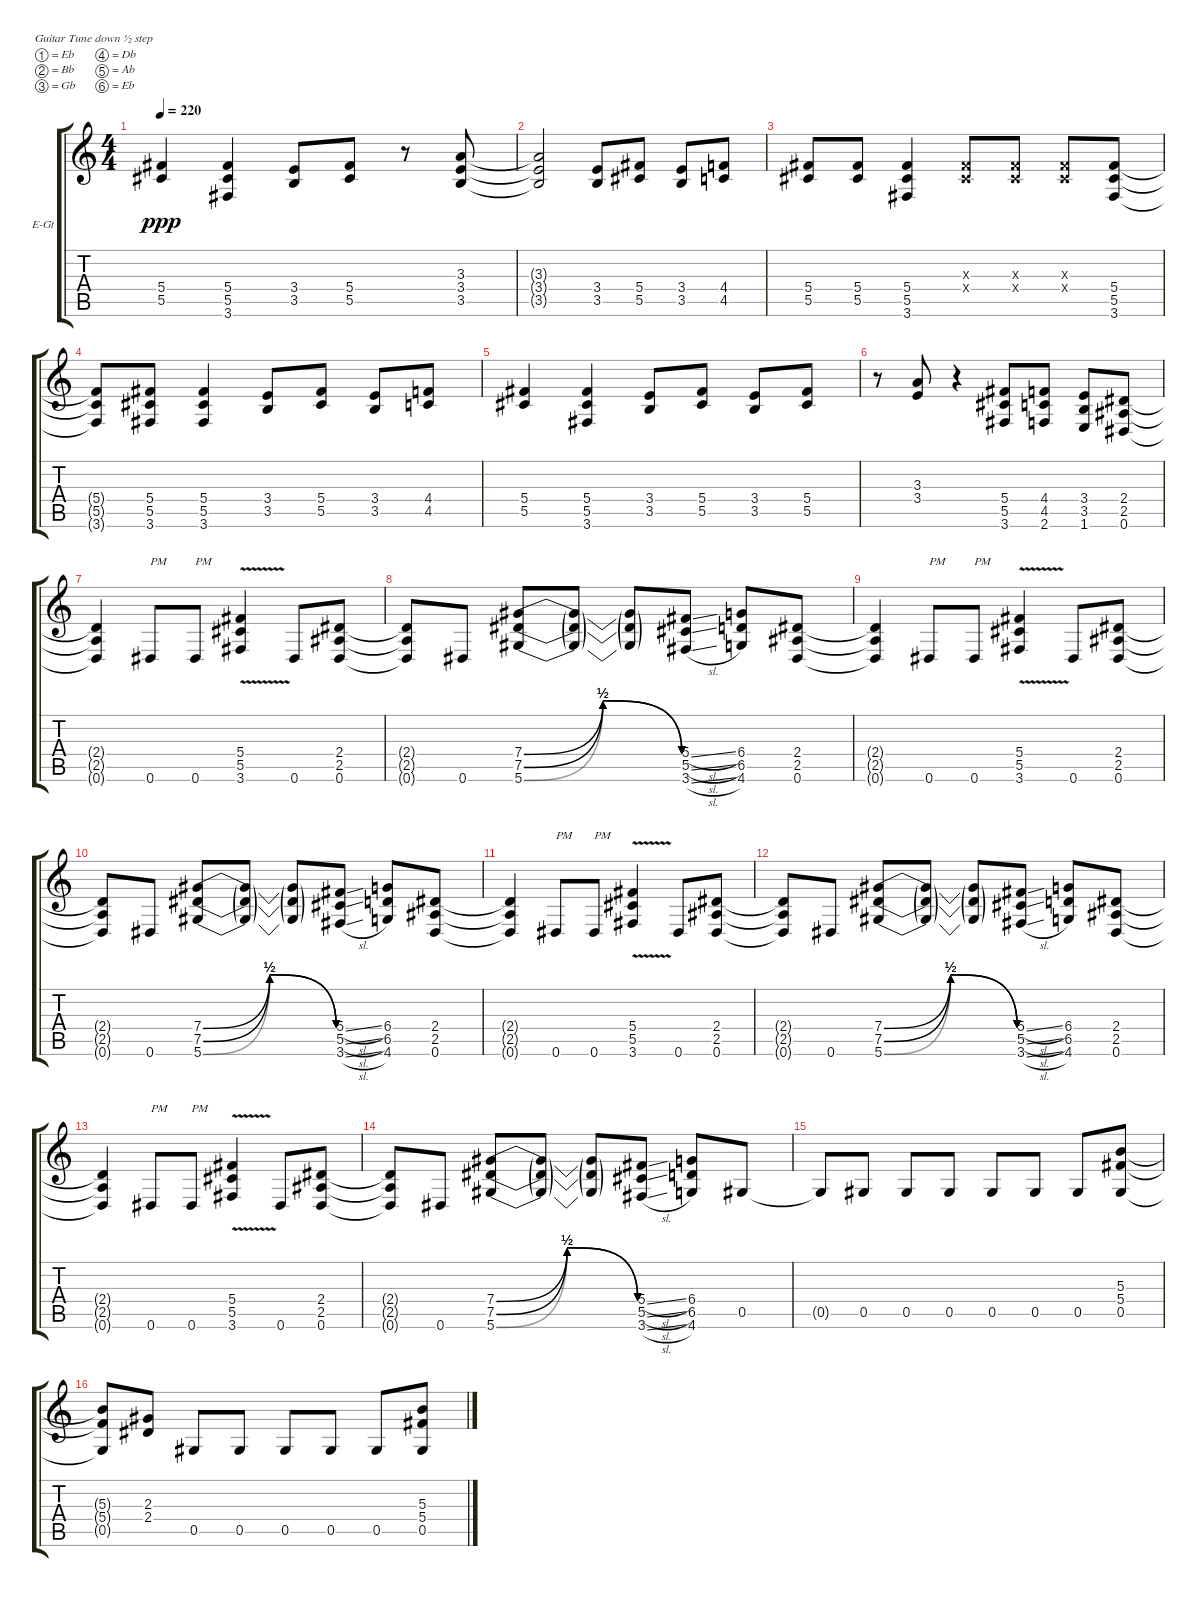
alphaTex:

\bracketExtendMode groupsimilarinstruments
\firstSystemTrackNameOrientation horizontal
\otherSystemsTrackNameOrientation horizontal
\track ("Guitar 2" "E-Gt") {instrument acousticgrandpiano}
\staff {score tabs}
\tuning (Eb4 Bb3 Gb3 Db3 Ab2 Eb2)
\displaytranspose 12
\ts (4 4)
\tempo 220
\clef g2
\ks c
(5.4 5.5).4{dy ppp} (5.4 5.5 3.6).4 (3.4 3.5).8 (5.4 5.5).8 r.8 (3.3 3.4 3.5).8 |
(3.3{t} 3.4{t} 3.5{t}).2 (3.4 3.5).8 (5.4 5.5).8 (3.4 3.5).8 (4.4 4.5).8 |
(5.4 5.5).8 (5.4 5.5).8 (5.4 5.5 3.6).4 (0.3{x} 0.4{x}).8 (0.3{x} 0.4{x}).8 (0.3{x} 0.4{x}).8 (5.4 5.5 3.6).8 |
(5.4{t} 5.5{t} 3.6{t}).8 (5.4 5.5 3.6).8 (5.4 5.5 3.6).4 (3.4 3.5).8 (5.4 5.5).8 (3.4 3.5).8 (4.4 4.5).8 |
(5.4 5.5).4 (5.4 5.5 3.6).4 (3.4 3.5).8 (5.4 5.5).8 (3.4 3.5).8 (5.4 5.5).8 |
r.8 (3.3 3.4).8 r.4 (5.4 5.5 3.6).8 (4.4 4.5 2.6).8 (3.4 3.5 1.6).8 (2.4 2.5 0.6).8 |
(2.4{t} 2.5{t} 0.6{t}).4 0.6.8{txt "PM"} 0.6.8{txt "PM"} (5.4{v} 5.5{v} 3.6{v}).4 0.6.8 (2.4 2.5 0.6).8 |
(2.4{t} 2.5{t} 0.6{t}).8 0.6.8 (7.4{be (bendrelease 0 0 30 2 30 2 60 0)} 7.5{be (bendrelease 0 0 30 2 30 2 60 0)} 5.6{be (bendrelease 0 0 30 2 30 2 60 0)}).8 (7.4{t} 7.5{t} 5.6{t}).8 (7.4{t} 7.5{t} 5.6{t}).8 (5.4{sl} 5.5{sl} 3.6{sl}).8 (6.4 6.5 4.6).8 (2.4 2.5 0.6).8 |
(2.4{t} 2.5{t} 0.6{t}).4 0.6.8{txt "PM"} 0.6.8{txt "PM"} (5.4{v} 5.5{v} 3.6{v}).4 0.6.8 (2.4 2.5 0.6).8 |
(2.4{t} 2.5{t} 0.6{t}).8 0.6.8 (7.4{be (bendrelease 0 0 30 2 30 2 60 0)} 7.5{be (bendrelease 0 0 30 2 30 2 60 0)} 5.6{be (bendrelease 0 0 30 2 30 2 60 0)}).8 (7.4{t} 7.5{t} 5.6{t}).8 (7.4{t} 7.5{t} 5.6{t}).8 (5.4{sl} 5.5{sl} 3.6{sl}).8 (6.4 6.5 4.6).8 (2.4 2.5 0.6).8 |
(2.4{t} 2.5{t} 0.6{t}).4 0.6.8{txt "PM"} 0.6.8{txt "PM"} (5.4{v} 5.5{v} 3.6{v}).4 0.6.8 (2.4 2.5 0.6).8 |
(2.4{t} 2.5{t} 0.6{t}).8 0.6.8 (7.4{be (bendrelease 0 0 30 2 30 2 60 0)} 7.5{be (bendrelease 0 0 30 2 30 2 60 0)} 5.6{be (bendrelease 0 0 30 2 30 2 60 0)}).8 (7.4{t} 7.5{t} 5.6{t}).8 (7.4{t} 7.5{t} 5.6{t}).8 (5.4{sl} 5.5{sl} 3.6{sl}).8 (6.4 6.5 4.6).8 (2.4 2.5 0.6).8 |
(2.4{t} 2.5{t} 0.6{t}).4 0.6.8{txt "PM"} 0.6.8{txt "PM"} (5.4{v} 5.5{v} 3.6{v}).4 0.6.8 (2.4 2.5 0.6).8 |
(2.4{t} 2.5{t} 0.6{t}).8 0.6.8 (7.4{be (bendrelease 0 0 30 2 30 2 60 0)} 7.5{be (bendrelease 0 0 30 2 30 2 60 0)} 5.6{be (bendrelease 0 0 30 2 30 2 60 0)}).8 (7.4{t} 7.5{t} 5.6{t}).8 (7.4{t} 7.5{t} 5.6{t}).8 (5.4{sl} 5.5{sl} 3.6{sl}).8 (6.4 6.5 4.6).8 0.5.8 |
0.5{t}.8 0.5.8 0.5.8 0.5.8 0.5.8 0.5.8 0.5.8 (5.3 5.4 0.5).8 |
(5.3{t} 5.4{t} 0.5{t}).8 (2.3 2.4).8 0.5.8 0.5.8 0.5.8 0.5.8 0.5.8 (5.3 5.4 0.5).8
